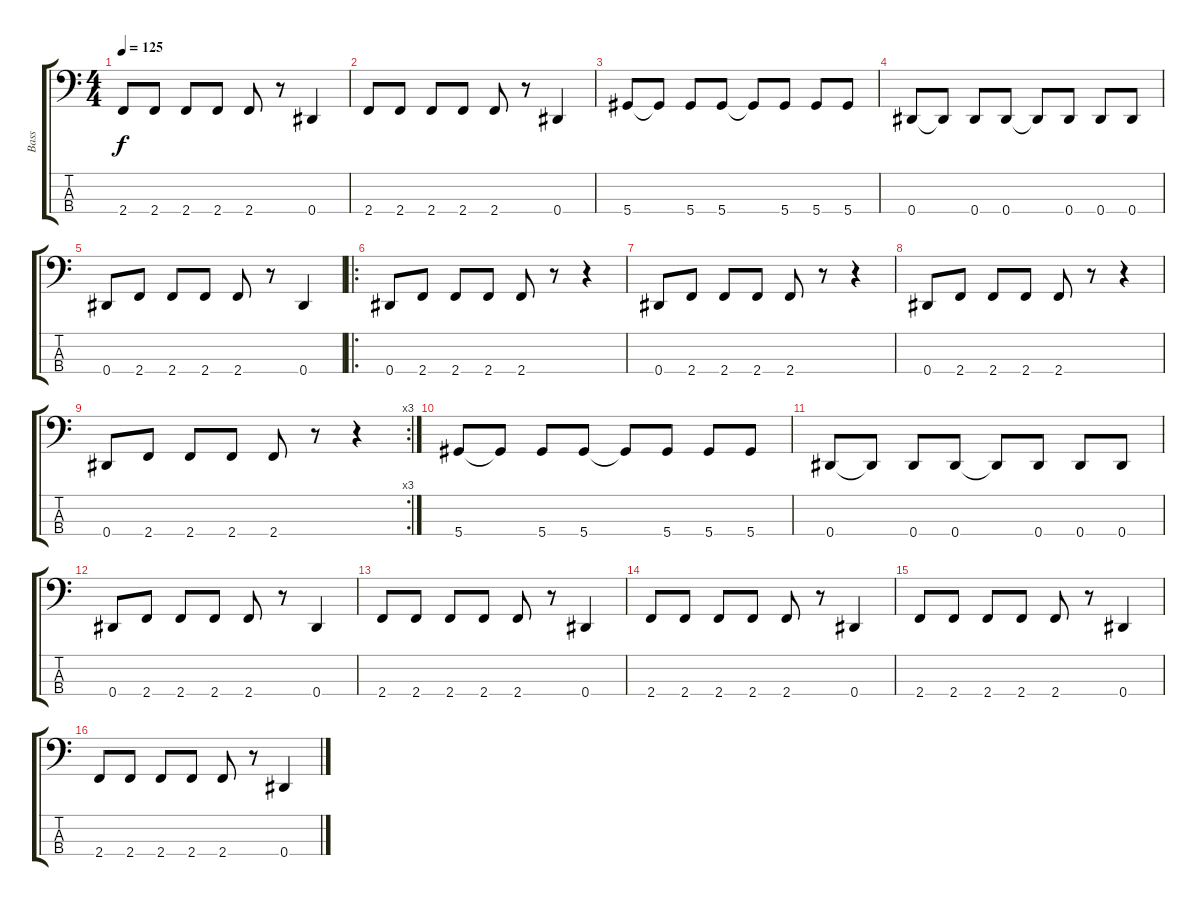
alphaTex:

\track ("Bass" "Bass") {instrument electricbassfinger}
\staff {score tabs}
\tuning (Gb2 Db2 Ab1 Eb1) {hide}
\ts (4 4)
\tempo 125
\clef f4
\ks c
2.4.8{dy f} 2.4.8 2.4.8 2.4.8 2.4.8 r.8 0.4.4 |
2.4.8 2.4.8 2.4.8 2.4.8 2.4.8 r.8 0.4.4 |
5.4.8 5.4{t}.8 5.4.8 5.4.8 5.4{t}.8 5.4.8 5.4.8 5.4.8 |
0.4.8 0.4{t}.8 0.4.8 0.4.8 0.4{t}.8 0.4.8 0.4.8 0.4.8 |
0.4.8 2.4.8 2.4.8 2.4.8 2.4.8 r.8 0.4.4 |
\ro
0.4.8 2.4.8 2.4.8 2.4.8 2.4.8 r.8 r.4 |
0.4.8 2.4.8 2.4.8 2.4.8 2.4.8 r.8 r.4 |
0.4.8 2.4.8 2.4.8 2.4.8 2.4.8 r.8 r.4 |
\rc 3
0.4.8 2.4.8 2.4.8 2.4.8 2.4.8 r.8 r.4 |
5.4.8 5.4{t}.8 5.4.8 5.4.8 5.4{t}.8 5.4.8 5.4.8 5.4.8 |
0.4.8 0.4{t}.8 0.4.8 0.4.8 0.4{t}.8 0.4.8 0.4.8 0.4.8 |
0.4.8 2.4.8 2.4.8 2.4.8 2.4.8 r.8 0.4.4 |
2.4.8 2.4.8 2.4.8 2.4.8 2.4.8 r.8 0.4.4 |
2.4.8 2.4.8 2.4.8 2.4.8 2.4.8 r.8 0.4.4 |
2.4.8 2.4.8 2.4.8 2.4.8 2.4.8 r.8 0.4.4 |
2.4.8 2.4.8 2.4.8 2.4.8 2.4.8 r.8 0.4.4
